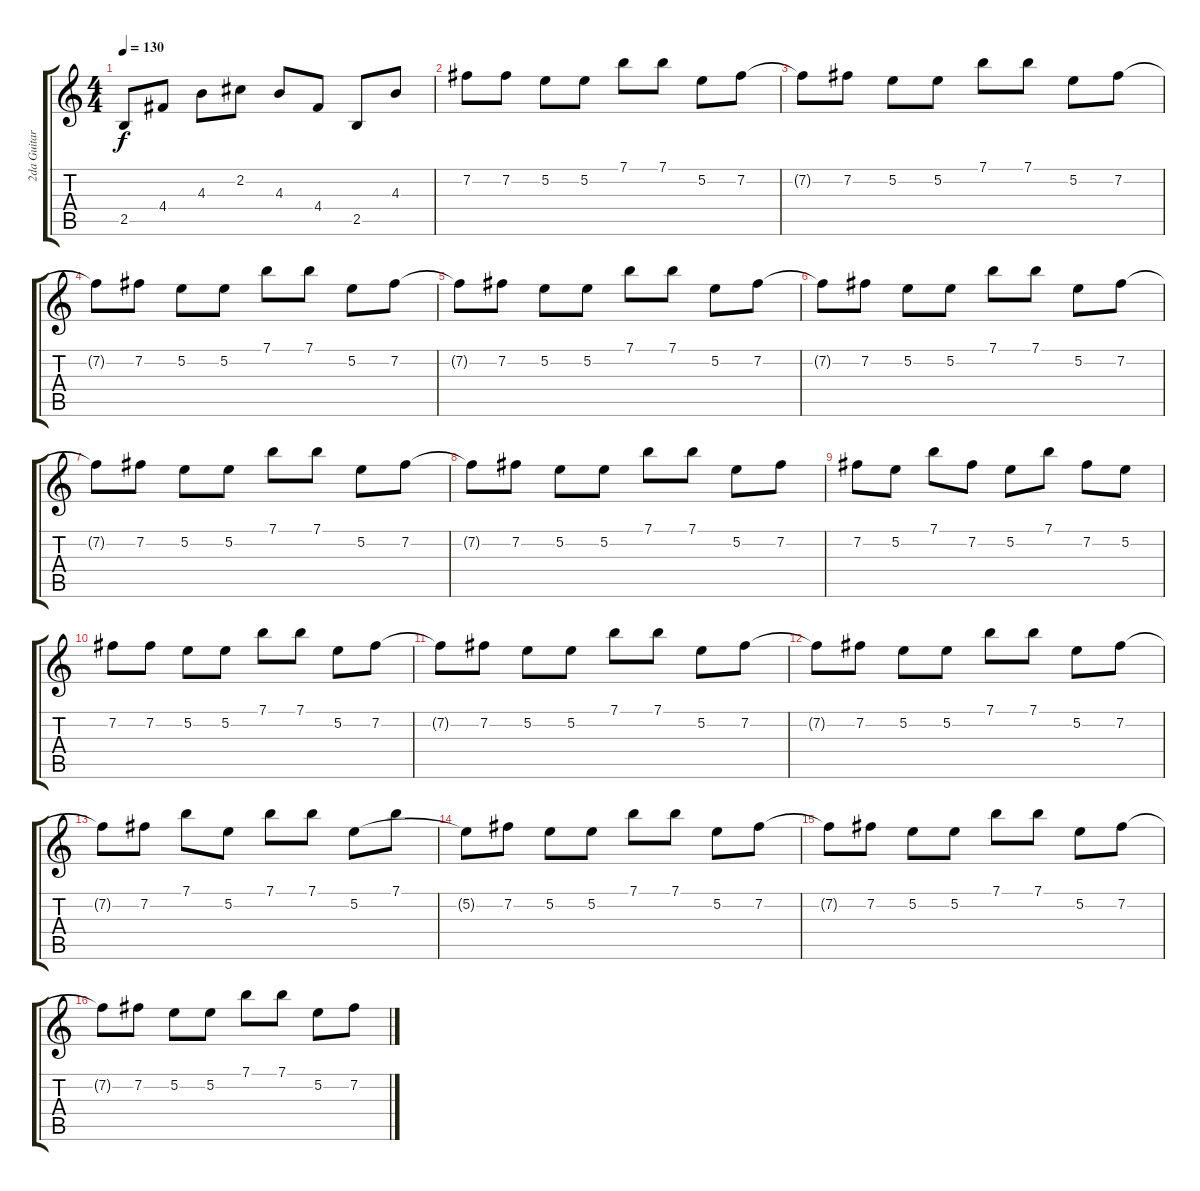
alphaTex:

\track ("2da Guitarra" "2da Guitar") {instrument electricguitarclean}
\staff {score tabs}
\tuning (E4 B3 G3 D3 A2 E2) {hide}
\ts (4 4)
\tempo 130
\clef g2
\ks c
2.5.8{dy f} 4.4.8 4.3.8 2.2.8 4.3.8 4.4.8 2.5.8 4.3.8 |
7.2.8 7.2.8 5.2.8 5.2.8 7.1.8 7.1.8 5.2.8 7.2.8 |
7.2{t}.8 7.2.8 5.2.8 5.2.8 7.1.8 7.1.8 5.2.8 7.2.8 |
7.2{t}.8 7.2.8 5.2.8 5.2.8 7.1.8 7.1.8 5.2.8 7.2.8 |
7.2{t}.8 7.2.8 5.2.8 5.2.8 7.1.8 7.1.8 5.2.8 7.2.8 |
7.2{t}.8 7.2.8 5.2.8 5.2.8 7.1.8 7.1.8 5.2.8 7.2.8 |
7.2{t}.8 7.2.8 5.2.8 5.2.8 7.1.8 7.1.8 5.2.8 7.2.8 |
7.2{t}.8 7.2.8 5.2.8 5.2.8 7.1.8 7.1.8 5.2.8 7.2.8 |
7.2.8 5.2.8 7.1.8 7.2.8 5.2.8 7.1.8 7.2.8 5.2.8 |
7.2.8 7.2.8 5.2.8 5.2.8 7.1.8 7.1.8 5.2.8 7.2.8 |
7.2{t}.8 7.2.8 5.2.8 5.2.8 7.1.8 7.1.8 5.2.8 7.2.8 |
7.2{t}.8 7.2.8 5.2.8 5.2.8 7.1.8 7.1.8 5.2.8 7.2.8 |
7.2{t}.8 7.2.8 7.1.8 5.2.8 7.1.8 7.1.8 5.2.8 7.1.8 |
5.2{t}.8 7.2.8 5.2.8 5.2.8 7.1.8 7.1.8 5.2.8 7.2.8 |
7.2{t}.8 7.2.8 5.2.8 5.2.8 7.1.8 7.1.8 5.2.8 7.2.8 |
7.2{t}.8 7.2.8 5.2.8 5.2.8 7.1.8 7.1.8 5.2.8 7.2.8
